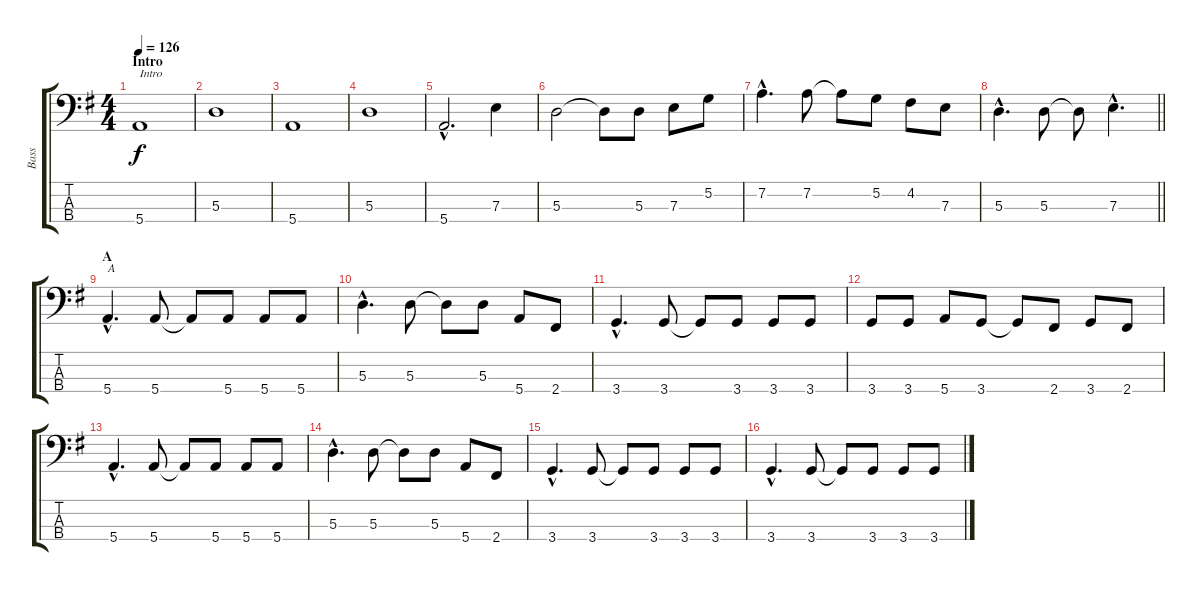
\track ("Bass" "Bass") {instrument electricbasspick}
\staff {score tabs}
\tuning (G2 D2 A1 E1) {hide}
\ts (4 4)
\section ("" "Intro")
\tempo 126
\clef f4
\ks g
5.4.1{txt "Intro" dy f instrument electricbasspick} |
5.3.1 |
5.4.1 |
5.3.1 |
5.4{hac}.2{d} 7.3.4 |
5.3.2 5.3{t}.8 5.3.8 7.3.8 5.2.8 |
7.2{hac}.4{d} 7.2.8 7.2{t}.8 5.2.8 4.2.8 7.3.8 |
\barLineRight lightlight
5.3{hac}.4{d} 5.3.8 5.3{t}.8 7.3{hac}.4{d} |
\section ("" "A")
5.4{hac}.4{d txt "A"} 5.4.8 5.4{t}.8 5.4.8 5.4.8 5.4.8 |
5.3{hac}.4{d} 5.3.8 5.3{t}.8 5.3.8 5.4.8 2.4.8 |
3.4{hac}.4{d} 3.4.8 3.4{t}.8 3.4.8 3.4.8 3.4.8 |
3.4.8 3.4.8 5.4.8 3.4.8 3.4{t}.8 2.4.8 3.4.8 2.4.8 |
5.4{hac}.4{d} 5.4.8 5.4{t}.8 5.4.8 5.4.8 5.4.8 |
5.3{hac}.4{d} 5.3.8 5.3{t}.8 5.3.8 5.4.8 2.4.8 |
3.4{hac}.4{d} 3.4.8 3.4{t}.8 3.4.8 3.4.8 3.4.8 |
3.4{hac}.4{d} 3.4.8 3.4{t}.8 3.4.8 3.4.8 3.4.8
